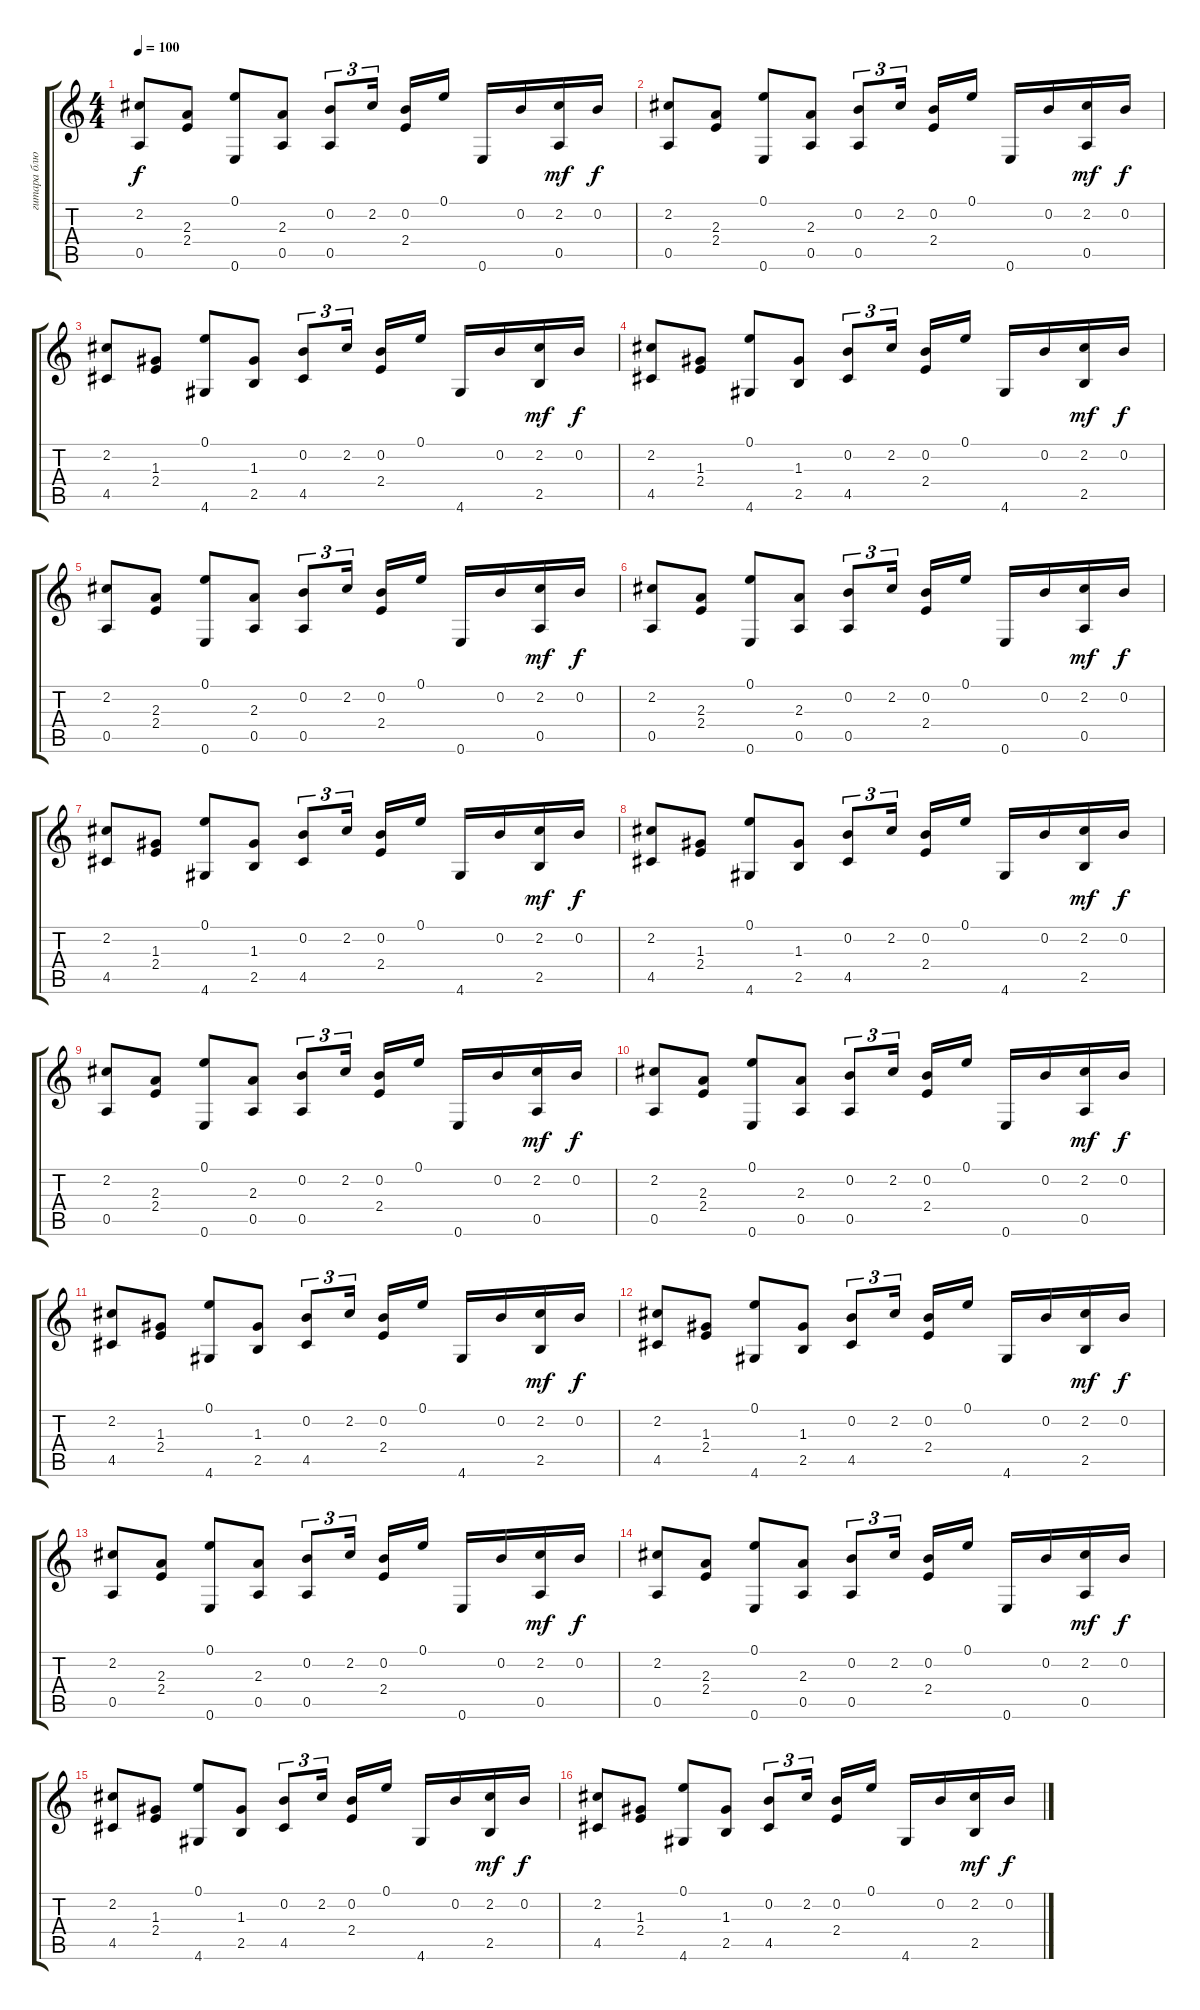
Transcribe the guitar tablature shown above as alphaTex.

\track ("гитара блюз" "гитара блю") {instrument electricguitarjazz}
\staff {score tabs}
\tuning (E4 B3 G3 D3 A2 E2) {hide}
\ts (4 4)
\tempo 100
\clef g2
\ks c
(2.2 0.5).8{dy f} (2.3 2.4).8 (0.1 0.6).8 (2.3 0.5).8 (0.2 0.5).8{tu (3 2)} 2.2.16{tu (3 2)} (0.2 2.4).16 0.1.16 0.6.16 0.2.16 (2.2 0.5).16{dy mf} 0.2.16{dy f} |
(2.2 0.5).8 (2.3 2.4).8 (0.1 0.6).8 (2.3 0.5).8 (0.2 0.5).8{tu (3 2)} 2.2.16{tu (3 2)} (0.2 2.4).16 0.1.16 0.6.16 0.2.16 (2.2 0.5).16{dy mf} 0.2.16{dy f} |
(2.2 4.5).8 (1.3 2.4).8 (0.1 4.6).8 (1.3 2.5).8 (0.2 4.5).8{tu (3 2)} 2.2.16{tu (3 2)} (0.2 2.4).16 0.1.16 4.6.16 0.2.16 (2.2 2.5).16{dy mf} 0.2.16{dy f} |
(2.2 4.5).8 (1.3 2.4).8 (0.1 4.6).8 (1.3 2.5).8 (0.2 4.5).8{tu (3 2)} 2.2.16{tu (3 2)} (0.2 2.4).16 0.1.16 4.6.16 0.2.16 (2.2 2.5).16{dy mf} 0.2.16{dy f} |
(2.2 0.5).8 (2.3 2.4).8 (0.1 0.6).8 (2.3 0.5).8 (0.2 0.5).8{tu (3 2)} 2.2.16{tu (3 2)} (0.2 2.4).16 0.1.16 0.6.16 0.2.16 (2.2 0.5).16{dy mf} 0.2.16{dy f} |
(2.2 0.5).8 (2.3 2.4).8 (0.1 0.6).8 (2.3 0.5).8 (0.2 0.5).8{tu (3 2)} 2.2.16{tu (3 2)} (0.2 2.4).16 0.1.16 0.6.16 0.2.16 (2.2 0.5).16{dy mf} 0.2.16{dy f} |
(2.2 4.5).8 (1.3 2.4).8 (0.1 4.6).8 (1.3 2.5).8 (0.2 4.5).8{tu (3 2)} 2.2.16{tu (3 2)} (0.2 2.4).16 0.1.16 4.6.16 0.2.16 (2.2 2.5).16{dy mf} 0.2.16{dy f} |
(2.2 4.5).8 (1.3 2.4).8 (0.1 4.6).8 (1.3 2.5).8 (0.2 4.5).8{tu (3 2)} 2.2.16{tu (3 2)} (0.2 2.4).16 0.1.16 4.6.16 0.2.16 (2.2 2.5).16{dy mf} 0.2.16{dy f} |
(2.2 0.5).8 (2.3 2.4).8 (0.1 0.6).8 (2.3 0.5).8 (0.2 0.5).8{tu (3 2)} 2.2.16{tu (3 2)} (0.2 2.4).16 0.1.16 0.6.16 0.2.16 (2.2 0.5).16{dy mf} 0.2.16{dy f} |
(2.2 0.5).8 (2.3 2.4).8 (0.1 0.6).8 (2.3 0.5).8 (0.2 0.5).8{tu (3 2)} 2.2.16{tu (3 2)} (0.2 2.4).16 0.1.16 0.6.16 0.2.16 (2.2 0.5).16{dy mf} 0.2.16{dy f} |
(2.2 4.5).8 (1.3 2.4).8 (0.1 4.6).8 (1.3 2.5).8 (0.2 4.5).8{tu (3 2)} 2.2.16{tu (3 2)} (0.2 2.4).16 0.1.16 4.6.16 0.2.16 (2.2 2.5).16{dy mf} 0.2.16{dy f} |
(2.2 4.5).8 (1.3 2.4).8 (0.1 4.6).8 (1.3 2.5).8 (0.2 4.5).8{tu (3 2)} 2.2.16{tu (3 2)} (0.2 2.4).16 0.1.16 4.6.16 0.2.16 (2.2 2.5).16{dy mf} 0.2.16{dy f} |
(2.2 0.5).8 (2.3 2.4).8 (0.1 0.6).8 (2.3 0.5).8 (0.2 0.5).8{tu (3 2)} 2.2.16{tu (3 2)} (0.2 2.4).16 0.1.16 0.6.16 0.2.16 (2.2 0.5).16{dy mf} 0.2.16{dy f} |
(2.2 0.5).8 (2.3 2.4).8 (0.1 0.6).8 (2.3 0.5).8 (0.2 0.5).8{tu (3 2)} 2.2.16{tu (3 2)} (0.2 2.4).16 0.1.16 0.6.16 0.2.16 (2.2 0.5).16{dy mf} 0.2.16{dy f} |
(2.2 4.5).8 (1.3 2.4).8 (0.1 4.6).8 (1.3 2.5).8 (0.2 4.5).8{tu (3 2)} 2.2.16{tu (3 2)} (0.2 2.4).16 0.1.16 4.6.16 0.2.16 (2.2 2.5).16{dy mf} 0.2.16{dy f} |
(2.2 4.5).8 (1.3 2.4).8 (0.1 4.6).8 (1.3 2.5).8 (0.2 4.5).8{tu (3 2)} 2.2.16{tu (3 2)} (0.2 2.4).16 0.1.16 4.6.16 0.2.16 (2.2 2.5).16{dy mf} 0.2.16{dy f}
